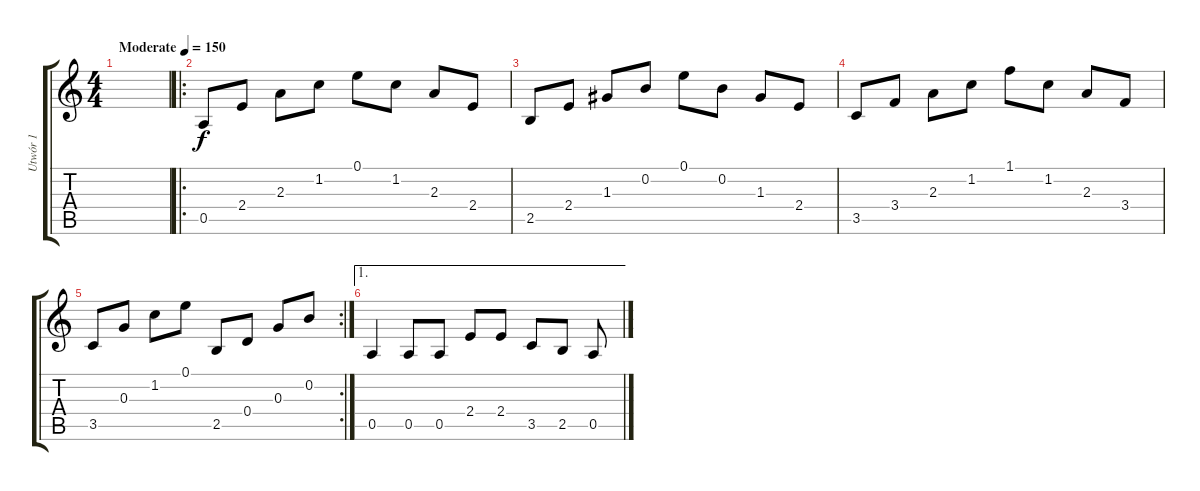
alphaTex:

\track ("Utwór 1" "Utwór 1") {instrument acousticguitarsteel}
\staff {score tabs}
\tuning (E4 B3 G3 D3 A2 E2) {hide}
\ts (4 4)
\tempo (150 "Moderate")
\clef g2
\ks c
|
\ro
0.5.8 2.4.8 2.3.8 1.2.8 0.1.8 1.2.8 2.3.8 2.4.8 |
2.5.8 2.4.8 1.3.8 0.2.8 0.1.8 0.2.8 1.3.8 2.4.8 |
3.5.8 3.4.8 2.3.8 1.2.8 1.1.8 1.2.8 2.3.8 3.4.8 |
\rc 2
3.5.8 0.3.8 1.2.8 0.1.8 2.5.8 0.4.8 0.3.8 0.2.8 |
\ae 1
0.5.4 0.5.8 0.5.8 2.4.8 2.4.8 3.5.8 2.5.8 0.5.8
